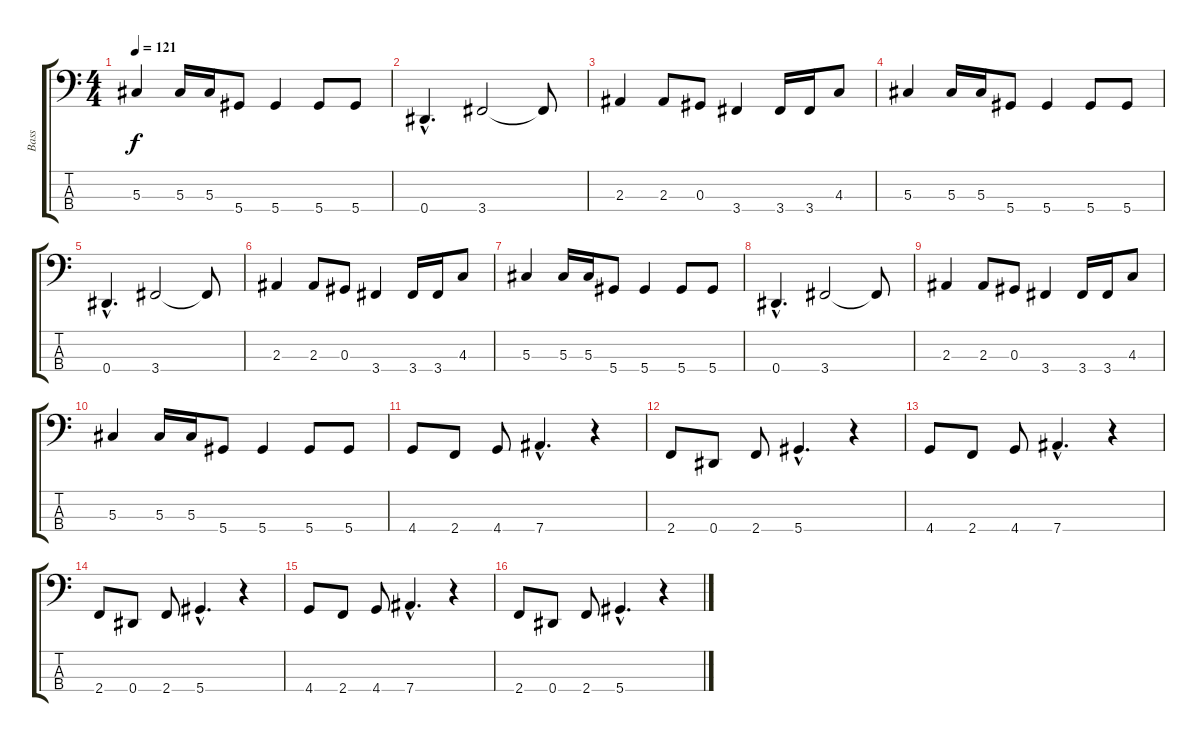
\track ("Bass" "Bass") {instrument slapbass1}
\staff {score tabs}
\tuning (Gb2 Db2 Ab1 Eb1) {hide}
\ts (4 4)
\tempo 121
\clef f4
\ks c
5.3.4{dy f} 5.3.16 5.3.16 5.4.8 5.4.4 5.4.8 5.4.8 |
0.4{hac}.4{d} 3.4.2 3.4{t}.8 |
2.3.4 2.3.8 0.3.8 3.4.4 3.4.16 3.4.16 4.3.8 |
5.3.4 5.3.16 5.3.16 5.4.8 5.4.4 5.4.8 5.4.8 |
0.4{hac}.4{d} 3.4.2 3.4{t}.8 |
2.3.4 2.3.8 0.3.8 3.4.4 3.4.16 3.4.16 4.3.8 |
5.3.4 5.3.16 5.3.16 5.4.8 5.4.4 5.4.8 5.4.8 |
0.4{hac}.4{d} 3.4.2 3.4{t}.8 |
2.3.4 2.3.8 0.3.8 3.4.4 3.4.16 3.4.16 4.3.8 |
5.3.4 5.3.16 5.3.16 5.4.8 5.4.4 5.4.8 5.4.8 |
4.4.8 2.4.8 4.4.8 7.4{hac}.4{d} r.4 |
2.4.8 0.4.8 2.4.8 5.4{hac}.4{d} r.4 |
4.4.8 2.4.8 4.4.8 7.4{hac}.4{d} r.4 |
2.4.8 0.4.8 2.4.8 5.4{hac}.4{d} r.4 |
4.4.8 2.4.8 4.4.8 7.4{hac}.4{d} r.4 |
2.4.8 0.4.8 2.4.8 5.4{hac}.4{d} r.4
